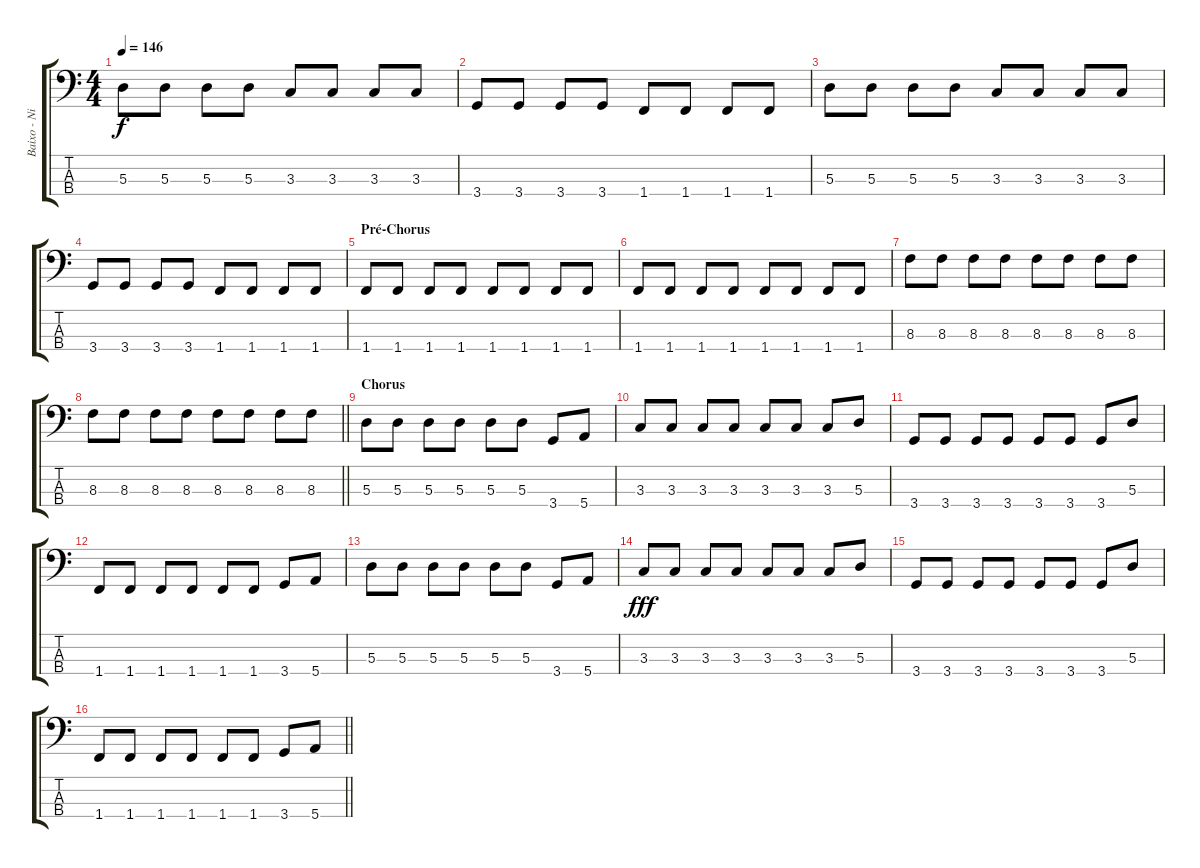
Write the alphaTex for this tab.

\track ("Baixo - Nikola" "Baixo - Ni") {instrument electricbasspick}
\staff {score tabs}
\tuning (G2 D2 A1 E1) {hide}
\ts (4 4)
\tempo 146
\clef f4
\ks c
5.3.8{dy f} 5.3.8 5.3.8 5.3.8 3.3.8 3.3.8 3.3.8 3.3.8 |
3.4.8 3.4.8 3.4.8 3.4.8 1.4.8 1.4.8 1.4.8 1.4.8 |
5.3.8 5.3.8 5.3.8 5.3.8 3.3.8 3.3.8 3.3.8 3.3.8 |
3.4.8 3.4.8 3.4.8 3.4.8 1.4.8 1.4.8 1.4.8 1.4.8 |
\section ("" "Pré-Chorus")
1.4.8 1.4.8 1.4.8 1.4.8 1.4.8 1.4.8 1.4.8 1.4.8 |
1.4.8 1.4.8 1.4.8 1.4.8 1.4.8 1.4.8 1.4.8 1.4.8 |
8.3.8 8.3.8 8.3.8 8.3.8 8.3.8 8.3.8 8.3.8 8.3.8 |
\barLineRight lightlight
8.3.8 8.3.8 8.3.8 8.3.8 8.3.8 8.3.8 8.3.8 8.3.8 |
\section ("" "Chorus")
5.3.8 5.3.8 5.3.8 5.3.8 5.3.8 5.3.8 3.4.8 5.4.8 |
3.3.8 3.3.8 3.3.8 3.3.8 3.3.8 3.3.8 3.3.8 5.3.8 |
3.4.8 3.4.8 3.4.8 3.4.8 3.4.8 3.4.8 3.4.8 5.3.8 |
1.4.8 1.4.8 1.4.8 1.4.8 1.4.8 1.4.8 3.4.8 5.4.8 |
5.3.8 5.3.8 5.3.8 5.3.8 5.3.8 5.3.8 3.4.8 5.4.8 |
3.3.8{dy fff} 3.3.8 3.3.8 3.3.8 3.3.8 3.3.8 3.3.8 5.3.8 |
3.4.8 3.4.8 3.4.8 3.4.8 3.4.8 3.4.8 3.4.8 5.3.8 |
\barLineRight lightlight
1.4.8 1.4.8 1.4.8 1.4.8 1.4.8 1.4.8 3.4.8 5.4.8
